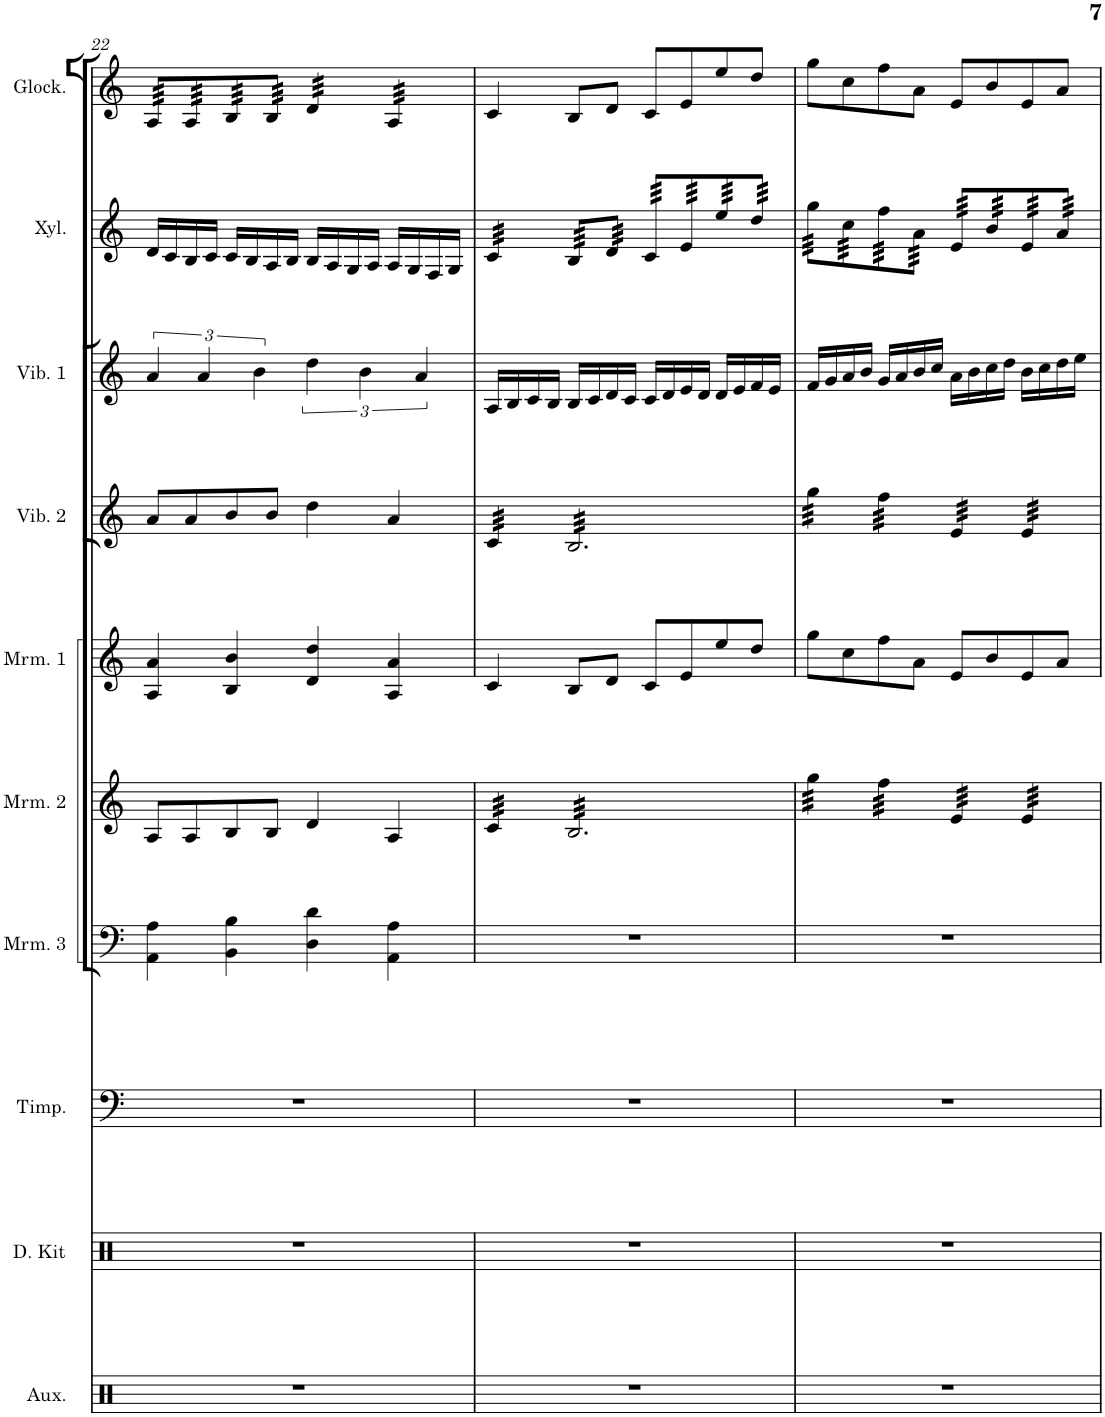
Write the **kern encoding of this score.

**kern	**kern	**kern	**kern	**kern	**kern	**kern	**kern	**kern	**kern
*part10	*part9	*part8	*part7	*part6	*part5	*part4	*part3	*part2	*part1
*staff10	*staff9	*staff8	*staff7	*staff6	*staff5	*staff4	*staff3	*staff2	*staff1
*I"Aux. Perc.	*I"Drum Kit	*I"Timpani	*I"Marimba 3	*I"Marimba 2	*I"Marimba 1	*I"Vibraphone 2	*I"Vibraphone 1	*I"Xylophone	*I"Glockenspiel
*I'Aux.	*I'D. Kit	*I'Timp.	*I'Mrm. 3	*I'Mrm. 2	*I'Mrm. 1	*I'Vib. 2	*I'Vib. 1	*I'Xyl.	*I'Glock.
!!LO:PB:g=z
*clefX	*clefX	*clefF4	*clefF4	*clefG2	*clefG2	*clefG2	*clefG2	*clefG2	*clefG2
*	*	*	*	*	*	*	*	*Trd-7c-12	*Trd-14c-24
*k[]	*k[]	*k[]	*k[]	*k[]	*k[]	*k[]	*k[]	*k[]	*k[]
*M4/4	*M4/4	*M4/4	*M4/4	*M4/4	*M4/4	*M4/4	*M4/4	*M4/4	*M4/4
=22	=22	=22	=22	=22	=22	=22	=22	=22	=22
*	*	*	*	*	*	*	*	*	*tremolo
1r	1r	1r	4AA\ 4A\	8A/L	4A/ 4a/	8a/L	6a/	16d/LL	64A/LLLL
.	.	.	.	.	.	.	.	.	64A/
.	.	.	.	.	.	.	.	.	64A/
.	.	.	.	.	.	.	.	.	64A/
.	.	.	.	.	.	.	.	16c/	64A/
.	.	.	.	.	.	.	.	.	64A/
.	.	.	.	.	.	.	.	.	64A/
.	.	.	.	.	.	.	.	.	64A/
.	.	.	.	8A/	.	8a/	.	16B/	64A/
.	.	.	.	.	.	.	.	.	64A/
.	.	.	.	.	.	.	.	.	64A/
.	.	.	.	.	.	.	6a/	.	.
.	.	.	.	.	.	.	.	.	64A/
.	.	.	.	.	.	.	.	16c/JJ	64A/
.	.	.	.	.	.	.	.	.	64A/
.	.	.	.	.	.	.	.	.	64A/
.	.	.	.	.	.	.	.	.	64A/
.	.	.	4BB\ 4B\	8B/	4B/ 4b/	8b/	.	16c/LL	64B/
.	.	.	.	.	.	.	.	.	64B/
.	.	.	.	.	.	.	.	.	64B/
.	.	.	.	.	.	.	.	.	64B/
.	.	.	.	.	.	.	.	16B/	64B/
.	.	.	.	.	.	.	.	.	64B/
.	.	.	.	.	.	.	6b\	.	.
.	.	.	.	.	.	.	.	.	64B/
.	.	.	.	.	.	.	.	.	64B/
.	.	.	.	8B/J	.	8b/J	.	16A/	64B/
.	.	.	.	.	.	.	.	.	64B/
.	.	.	.	.	.	.	.	.	64B/
.	.	.	.	.	.	.	.	.	64B/
.	.	.	.	.	.	.	.	16B/JJ	64B/
.	.	.	.	.	.	.	.	.	64B/
.	.	.	.	.	.	.	.	.	64B/
.	.	.	.	.	.	.	.	.	64B/JJJJ
.	.	.	4D\ 4d\	4d/	4d/ 4dd/	4dd\	6dd\	16B/LL	32d/LLL
.	.	.	.	.	.	.	.	.	32d/
.	.	.	.	.	.	.	.	16A/	32d/
.	.	.	.	.	.	.	.	.	32d/
.	.	.	.	.	.	.	.	16G/	32d/
.	.	.	.	.	.	.	.	.	32d/
.	.	.	.	.	.	.	6b\	.	.
.	.	.	.	.	.	.	.	16A/JJ	32d/
.	.	.	.	.	.	.	.	.	32d/JJJ
.	.	.	4AA\ 4A\	4A/	4A/ 4a/	4a/	.	16A/LL	32A/LLL
.	.	.	.	.	.	.	.	.	32A/
.	.	.	.	.	.	.	.	16G/	32A/
.	.	.	.	.	.	.	6a/	.	.
.	.	.	.	.	.	.	.	.	32A/
.	.	.	.	.	.	.	.	16F/	32A/
.	.	.	.	.	.	.	.	.	32A/
.	.	.	.	.	.	.	.	16G/JJ	32A/
.	.	.	.	.	.	.	.	.	32A/JJJ
*	*	*	*	*	*	*	*	*	*Xtremolo
=23	=23	=23	=23	=23	=23	=23	=23	=23	=23
*	*	*	*	*tremolo	*	*	*	*	*
*	*	*	*	*	*	*tremolo	*	*	*
*	*	*	*	*	*	*	*	*tremolo	*
1r	1r	1r	1r	32c/LLL	4c/	32c/LLL	16A/LL	32c/LLL	4c/
.	.	.	.	32c/	.	32c/	.	32c/	.
.	.	.	.	32c/	.	32c/	16B/	32c/	.
.	.	.	.	32c/	.	32c/	.	32c/	.
.	.	.	.	32c/	.	32c/	16c/	32c/	.
.	.	.	.	32c/	.	32c/	.	32c/	.
.	.	.	.	32c/	.	32c/	16B/JJ	32c/	.
.	.	.	.	32c/JJJ	.	32c/JJJ	.	32c/JJJ	.
.	.	.	.	32B/LLL	8B/L	32B/LLL	16B/LL	64B/LLLL	8B/L
.	.	.	.	.	.	.	.	64B/	.
.	.	.	.	32B/	.	32B/	.	64B/	.
.	.	.	.	.	.	.	.	64B/	.
.	.	.	.	32B/	.	32B/	16c/	64B/	.
.	.	.	.	.	.	.	.	64B/	.
.	.	.	.	32B/	.	32B/	.	64B/	.
.	.	.	.	.	.	.	.	64B/	.
.	.	.	.	32B/	8d/J	32B/	16d/	64d/	8d/J
.	.	.	.	.	.	.	.	64d/	.
.	.	.	.	32B/	.	32B/	.	64d/	.
.	.	.	.	.	.	.	.	64d/	.
.	.	.	.	32B/	.	32B/	16c/JJ	64d/	.
.	.	.	.	.	.	.	.	64d/	.
.	.	.	.	32B/	.	32B/	.	64d/	.
.	.	.	.	.	.	.	.	64d/JJJJ	.
.	.	.	.	32B/	8c/L	32B/	16c/LL	64c/LLLL	8c/L
.	.	.	.	.	.	.	.	64c/	.
.	.	.	.	32B/	.	32B/	.	64c/	.
.	.	.	.	.	.	.	.	64c/	.
.	.	.	.	32B/	.	32B/	16d/	64c/	.
.	.	.	.	.	.	.	.	64c/	.
.	.	.	.	32B/	.	32B/	.	64c/	.
.	.	.	.	.	.	.	.	64c/	.
.	.	.	.	32B/	8e/	32B/	16e/	64e/	8e/
.	.	.	.	.	.	.	.	64e/	.
.	.	.	.	32B/	.	32B/	.	64e/	.
.	.	.	.	.	.	.	.	64e/	.
.	.	.	.	32B/	.	32B/	16d/JJ	64e/	.
.	.	.	.	.	.	.	.	64e/	.
.	.	.	.	32B/	.	32B/	.	64e/	.
.	.	.	.	.	.	.	.	64e/	.
.	.	.	.	32B/	8ee/	32B/	16d/LL	64ee/	8ee/
.	.	.	.	.	.	.	.	64ee/	.
.	.	.	.	32B/	.	32B/	.	64ee/	.
.	.	.	.	.	.	.	.	64ee/	.
.	.	.	.	32B/	.	32B/	16e/	64ee/	.
.	.	.	.	.	.	.	.	64ee/	.
.	.	.	.	32B/	.	32B/	.	64ee/	.
.	.	.	.	.	.	.	.	64ee/	.
.	.	.	.	32B/	8dd/J	32B/	16f/	64dd/	8dd/J
.	.	.	.	.	.	.	.	64dd/	.
.	.	.	.	32B/	.	32B/	.	64dd/	.
.	.	.	.	.	.	.	.	64dd/	.
.	.	.	.	32B/	.	32B/	16e/JJ	64dd/	.
.	.	.	.	.	.	.	.	64dd/	.
.	.	.	.	32B/JJJ	.	32B/JJJ	.	64dd/	.
.	.	.	.	.	.	.	.	64dd/JJJJ	.
=24	=24	=24	=24	=24	=24	=24	=24	=24	=24
1r	1r	1r	1r	32gg\LLL	8gg\L	32gg\LLL	16f/LL	64gg\LLLL	8gg\L
.	.	.	.	.	.	.	.	64gg\	.
.	.	.	.	32gg\	.	32gg\	.	64gg\	.
.	.	.	.	.	.	.	.	64gg\	.
.	.	.	.	32gg\	.	32gg\	16g/	64gg\	.
.	.	.	.	.	.	.	.	64gg\	.
.	.	.	.	32gg\	.	32gg\	.	64gg\	.
.	.	.	.	.	.	.	.	64gg\	.
.	.	.	.	32gg\	8cc\	32gg\	16a/	64cc\	8cc\
.	.	.	.	.	.	.	.	64cc\	.
.	.	.	.	32gg\	.	32gg\	.	64cc\	.
.	.	.	.	.	.	.	.	64cc\	.
.	.	.	.	32gg\	.	32gg\	16b/JJ	64cc\	.
.	.	.	.	.	.	.	.	64cc\	.
.	.	.	.	32gg\JJJ	.	32gg\JJJ	.	64cc\	.
.	.	.	.	.	.	.	.	64cc\	.
.	.	.	.	32ff\LLL	8ff\	32ff\LLL	16g/LL	64ff\	8ff\
.	.	.	.	.	.	.	.	64ff\	.
.	.	.	.	32ff\	.	32ff\	.	64ff\	.
.	.	.	.	.	.	.	.	64ff\	.
.	.	.	.	32ff\	.	32ff\	16a/	64ff\	.
.	.	.	.	.	.	.	.	64ff\	.
.	.	.	.	32ff\	.	32ff\	.	64ff\	.
.	.	.	.	.	.	.	.	64ff\	.
.	.	.	.	32ff\	8a\J	32ff\	16b/	64a\	8a\J
.	.	.	.	.	.	.	.	64a\	.
.	.	.	.	32ff\	.	32ff\	.	64a\	.
.	.	.	.	.	.	.	.	64a\	.
.	.	.	.	32ff\	.	32ff\	16cc/JJ	64a\	.
.	.	.	.	.	.	.	.	64a\	.
.	.	.	.	32ff\JJJ	.	32ff\JJJ	.	64a\	.
.	.	.	.	.	.	.	.	64a\JJJJ	.
.	.	.	.	32e/LLL	8e/L	32e/LLL	16a\LL	64e/LLLL	8e/L
.	.	.	.	.	.	.	.	64e/	.
.	.	.	.	32e/	.	32e/	.	64e/	.
.	.	.	.	.	.	.	.	64e/	.
.	.	.	.	32e/	.	32e/	16b\	64e/	.
.	.	.	.	.	.	.	.	64e/	.
.	.	.	.	32e/	.	32e/	.	64e/	.
.	.	.	.	.	.	.	.	64e/	.
.	.	.	.	32e/	8b/	32e/	16cc\	64b/	8b/
.	.	.	.	.	.	.	.	64b/	.
.	.	.	.	32e/	.	32e/	.	64b/	.
.	.	.	.	.	.	.	.	64b/	.
.	.	.	.	32e/	.	32e/	16dd\JJ	64b/	.
.	.	.	.	.	.	.	.	64b/	.
.	.	.	.	32e/JJJ	.	32e/JJJ	.	64b/	.
.	.	.	.	.	.	.	.	64b/	.
.	.	.	.	32e/LLL	8e/	32e/LLL	16b\LL	64e/	8e/
.	.	.	.	.	.	.	.	64e/	.
.	.	.	.	32e/	.	32e/	.	64e/	.
.	.	.	.	.	.	.	.	64e/	.
.	.	.	.	32e/	.	32e/	16cc\	64e/	.
.	.	.	.	.	.	.	.	64e/	.
.	.	.	.	32e/	.	32e/	.	64e/	.
.	.	.	.	.	.	.	.	64e/	.
.	.	.	.	32e/	8a/J	32e/	16dd\	64a/	8a/J
.	.	.	.	.	.	.	.	64a/	.
.	.	.	.	32e/	.	32e/	.	64a/	.
.	.	.	.	.	.	.	.	64a/	.
.	.	.	.	32e/	.	32e/	16ee\JJ	64a/	.
.	.	.	.	.	.	.	.	64a/	.
.	.	.	.	32e/JJJ	.	32e/JJJ	.	64a/	.
*	*	*	*	*	*	*Xtremolo	*	*	*
*	*	*	*	*Xtremolo	*	*	*	*	*
.	.	.	.	.	.	.	.	64a/JJJJ	.
*	*	*	*	*	*	*	*	*Xtremolo	*
=	=	=	=	=	=	=	=	=	=
*-	*-	*-	*-	*-	*-	*-	*-	*-	*-
